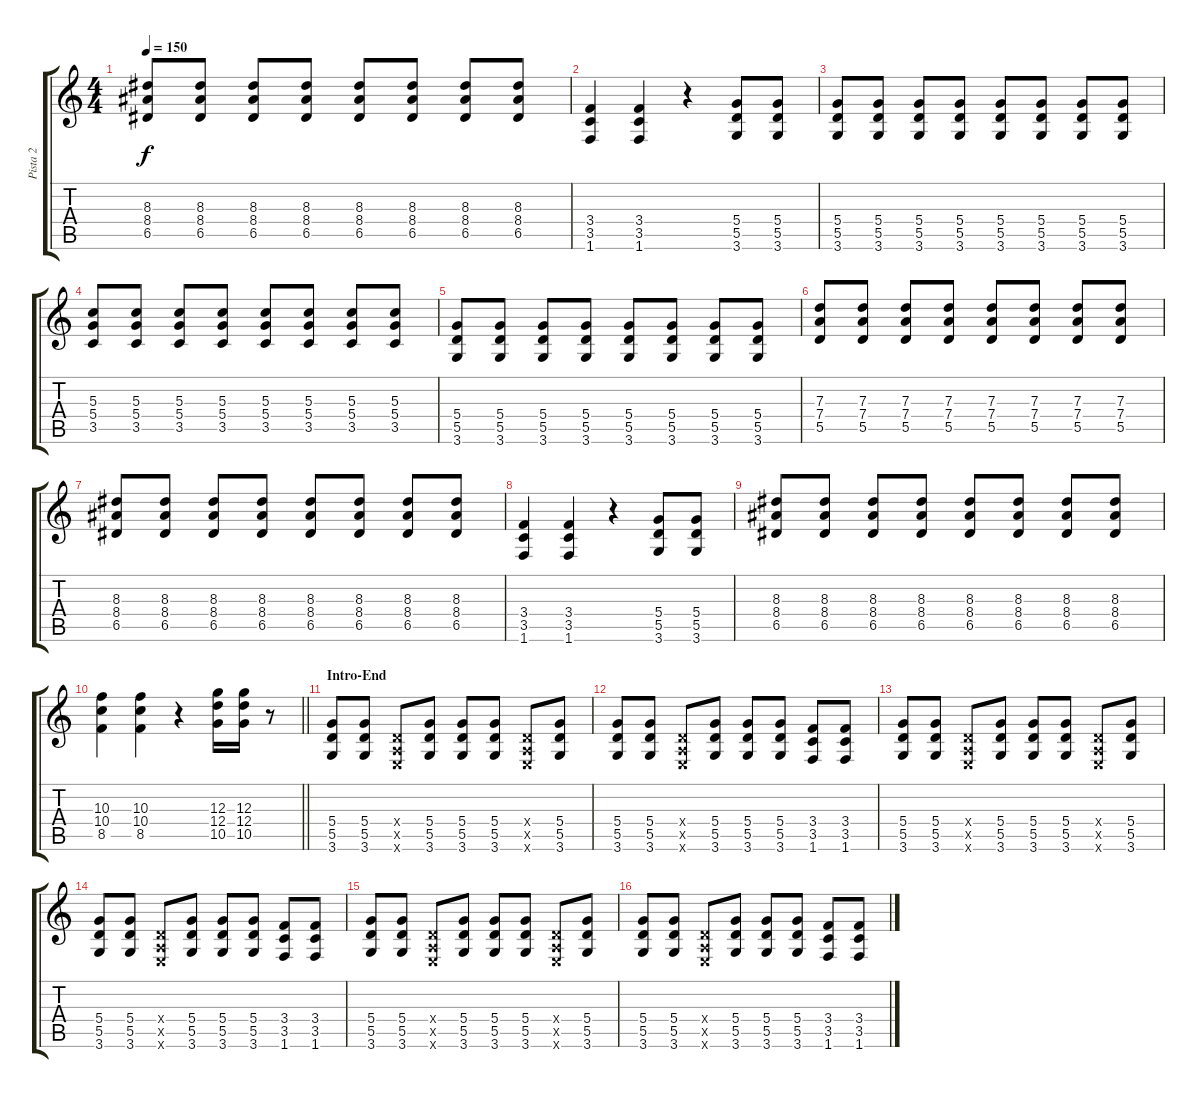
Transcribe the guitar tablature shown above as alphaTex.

\track ("Pista 2" "Pista 2") {instrument overdrivenguitar}
\staff {score tabs}
\tuning (E4 B3 G3 D3 A2 E2) {hide}
\ts (4 4)
\tempo 150
\clef g2
\ks c
(8.3 8.4 6.5).8{dy f} (8.3 8.4 6.5).8 (8.3 8.4 6.5).8 (8.3 8.4 6.5).8 (8.3 8.4 6.5).8 (8.3 8.4 6.5).8 (8.3 8.4 6.5).8 (8.3 8.4 6.5).8 |
(3.4 3.5 1.6).4 (3.4 3.5 1.6).4 r.4 (5.4 5.5 3.6).8 (5.4 5.5 3.6).8 |
(5.4 5.5 3.6).8 (5.4 5.5 3.6).8 (5.4 5.5 3.6).8 (5.4 5.5 3.6).8 (5.4 5.5 3.6).8 (5.4 5.5 3.6).8 (5.4 5.5 3.6).8 (5.4 5.5 3.6).8 |
(5.3 5.4 3.5).8 (5.3 5.4 3.5).8 (5.3 5.4 3.5).8 (5.3 5.4 3.5).8 (5.3 5.4 3.5).8 (5.3 5.4 3.5).8 (5.3 5.4 3.5).8 (5.3 5.4 3.5).8 |
(5.4 5.5 3.6).8 (5.4 5.5 3.6).8 (5.4 5.5 3.6).8 (5.4 5.5 3.6).8 (5.4 5.5 3.6).8 (5.4 5.5 3.6).8 (5.4 5.5 3.6).8 (5.4 5.5 3.6).8 |
(7.3 7.4 5.5).8 (7.3 7.4 5.5).8 (7.3 7.4 5.5).8 (7.3 7.4 5.5).8 (7.3 7.4 5.5).8 (7.3 7.4 5.5).8 (7.3 7.4 5.5).8 (7.3 7.4 5.5).8 |
(8.3 8.4 6.5).8 (8.3 8.4 6.5).8 (8.3 8.4 6.5).8 (8.3 8.4 6.5).8 (8.3 8.4 6.5).8 (8.3 8.4 6.5).8 (8.3 8.4 6.5).8 (8.3 8.4 6.5).8 |
(3.4 3.5 1.6).4 (3.4 3.5 1.6).4 r.4 (5.4 5.5 3.6).8 (5.4 5.5 3.6).8 |
(8.3 8.4 6.5).8 (8.3 8.4 6.5).8 (8.3 8.4 6.5).8 (8.3 8.4 6.5).8 (8.3 8.4 6.5).8 (8.3 8.4 6.5).8 (8.3 8.4 6.5).8 (8.3 8.4 6.5).8 |
\barLineRight lightlight
(10.3 10.4 8.5).4 (10.3 10.4 8.5).4 r.4 (12.3 12.4 10.5).16 (12.3 12.4 10.5).16 r.8 |
\section ("" "Intro-End")
(5.4 5.5 3.6).8 (5.4 5.5 3.6).8 (0.4{x} 0.5{x} 0.6{x}).8 (5.4 5.5 3.6).8 (5.4 5.5 3.6).8 (5.4 5.5 3.6).8 (0.4{x} 0.5{x} 0.6{x}).8 (5.4 5.5 3.6).8 |
(5.4 5.5 3.6).8 (5.4 5.5 3.6).8 (0.4{x} 0.5{x} 0.6{x}).8 (5.4 5.5 3.6).8 (5.4 5.5 3.6).8 (5.4 5.5 3.6).8 (3.4 3.5 1.6).8 (3.4 3.5 1.6).8 |
(5.4 5.5 3.6).8 (5.4 5.5 3.6).8 (0.4{x} 0.5{x} 0.6{x}).8 (5.4 5.5 3.6).8 (5.4 5.5 3.6).8 (5.4 5.5 3.6).8 (0.4{x} 0.5{x} 0.6{x}).8 (5.4 5.5 3.6).8 |
(5.4 5.5 3.6).8 (5.4 5.5 3.6).8 (0.4{x} 0.5{x} 0.6{x}).8 (5.4 5.5 3.6).8 (5.4 5.5 3.6).8 (5.4 5.5 3.6).8 (3.4 3.5 1.6).8 (3.4 3.5 1.6).8 |
(5.4 5.5 3.6).8 (5.4 5.5 3.6).8 (0.4{x} 0.5{x} 0.6{x}).8 (5.4 5.5 3.6).8 (5.4 5.5 3.6).8 (5.4 5.5 3.6).8 (0.4{x} 0.5{x} 0.6{x}).8 (5.4 5.5 3.6).8 |
(5.4 5.5 3.6).8 (5.4 5.5 3.6).8 (0.4{x} 0.5{x} 0.6{x}).8 (5.4 5.5 3.6).8 (5.4 5.5 3.6).8 (5.4 5.5 3.6).8 (3.4 3.5 1.6).8 (3.4 3.5 1.6).8
